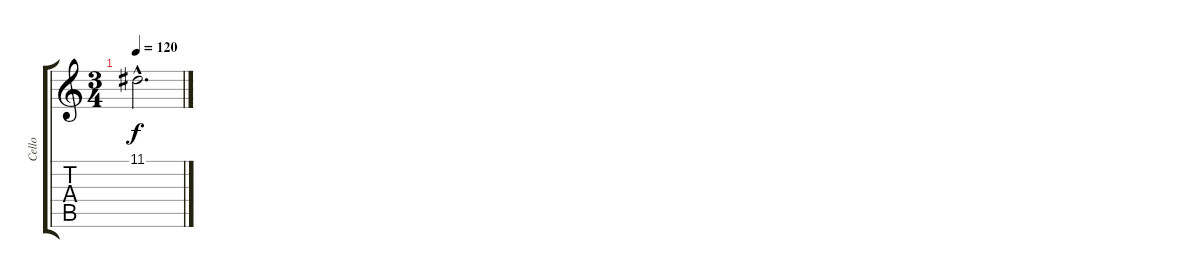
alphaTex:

\track ("Cello" "Cello") {instrument cello}
\staff {score tabs}
\tuning (E4 B3 G3 D3 A2 E2) {hide}
\ts (3 4)
\tempo 120
\clef g2
\ks c
11.1{hac}.2{d dy f}
